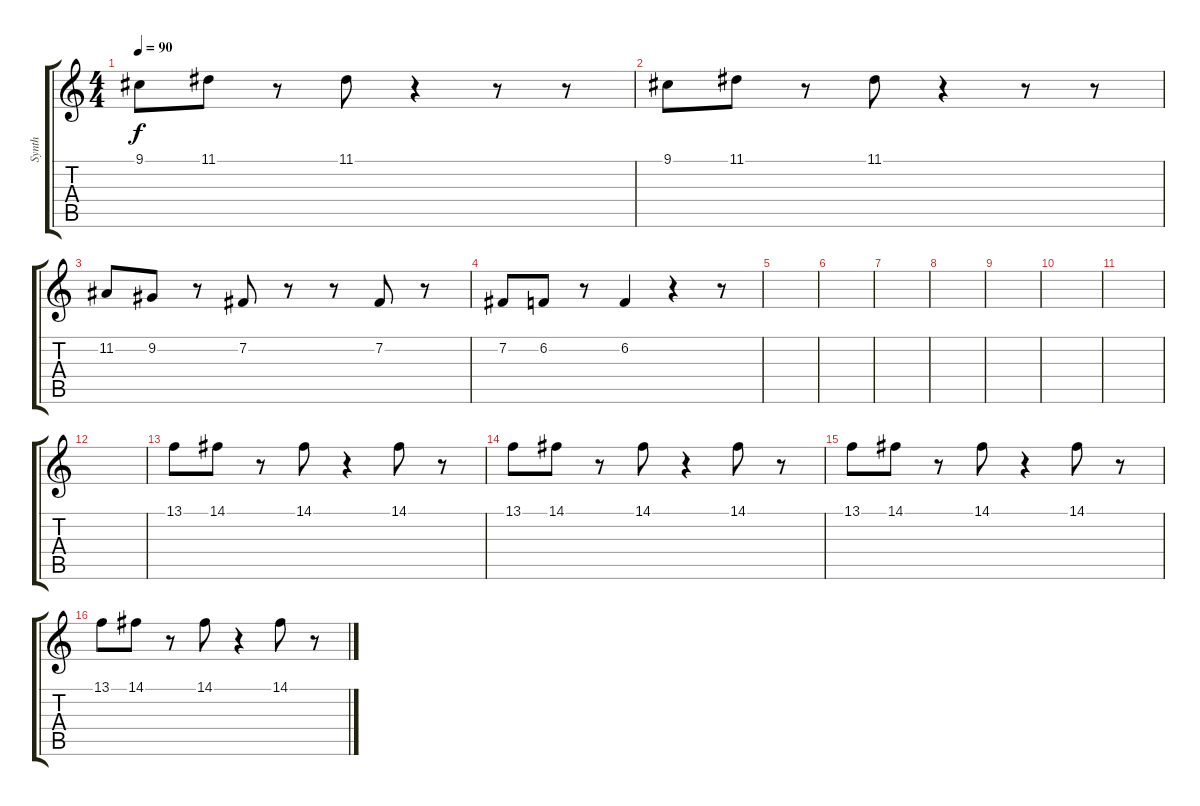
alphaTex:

\track ("Synth" "Synth") {instrument tremolostrings}
\staff {score tabs}
\tuning (E4 B3 G3 D3 A2 E2) {hide}
\ts (4 4)
\tempo 90
\clef g2
\ks c
9.1.8{dy f} 11.1.8 r.8 11.1.8 r.4 r.8 r.8 |
9.1.8 11.1.8 r.8 11.1.8 r.4 r.8 r.8 |
11.2.8 9.2.8 r.8 7.2.8 r.8 r.8 7.2.8 r.8 |
7.2.8 6.2.8 r.8 6.2.4 r.4 r.8 |
|
|
|
|
|
|
|
|
13.1.8{volume 5} 14.1.8 r.8 14.1.8 r.4 14.1.8 r.8 |
13.1.8 14.1.8 r.8 14.1.8 r.4 14.1.8 r.8 |
13.1.8 14.1.8 r.8 14.1.8 r.4 14.1.8 r.8 |
13.1.8 14.1.8 r.8 14.1.8 r.4 14.1.8 r.8
